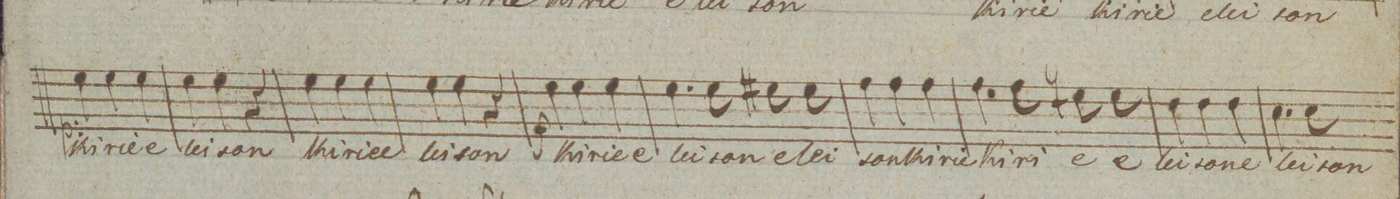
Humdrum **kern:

**kern	**text	**dynam
*I"Soprano.	*	*
*clefC1	*	*
*k[]	*	*
*M3/4	*	*
4cc\	Ki-	p
4cc\	-rie	.
4cc\	e-	.
=17	=17	=17
4cc\	-lei-	.
4cc\	-son	.
4r	.	.
=18	=18	=18
4cc\	Ki-	.
4cc\	-rie	.
4cc\	e-	.
=19	=19	=19
4cc\	-lei-	.
4cc\	-son	.
4r	.	.
=20	=20	=20
4cc\	Ki-	f
4cc\	-rie	.
4cc\	e-	.
=21	=21	=21
4.cc\	-lei-	.
8cc\	-son	.
8cc#X\	e-	.
8cc#\	-lei-	.
=22	=22	=22
4dd\	-son	.
4dd\	Ki-	.
4dd\	-rie	.
=23	=23	=23
4.dd\	Ki-	.
8dd\	-ri-	.
8ccn\	-e	.
8cc\	e-	.
=24	=24	=24
4b\	-lei-	.
4b\	-son	.
4b\	e-	.
=25	=25	=25
4.a\	-lei-	.
8a\	-son	.
*-	*-	*-
